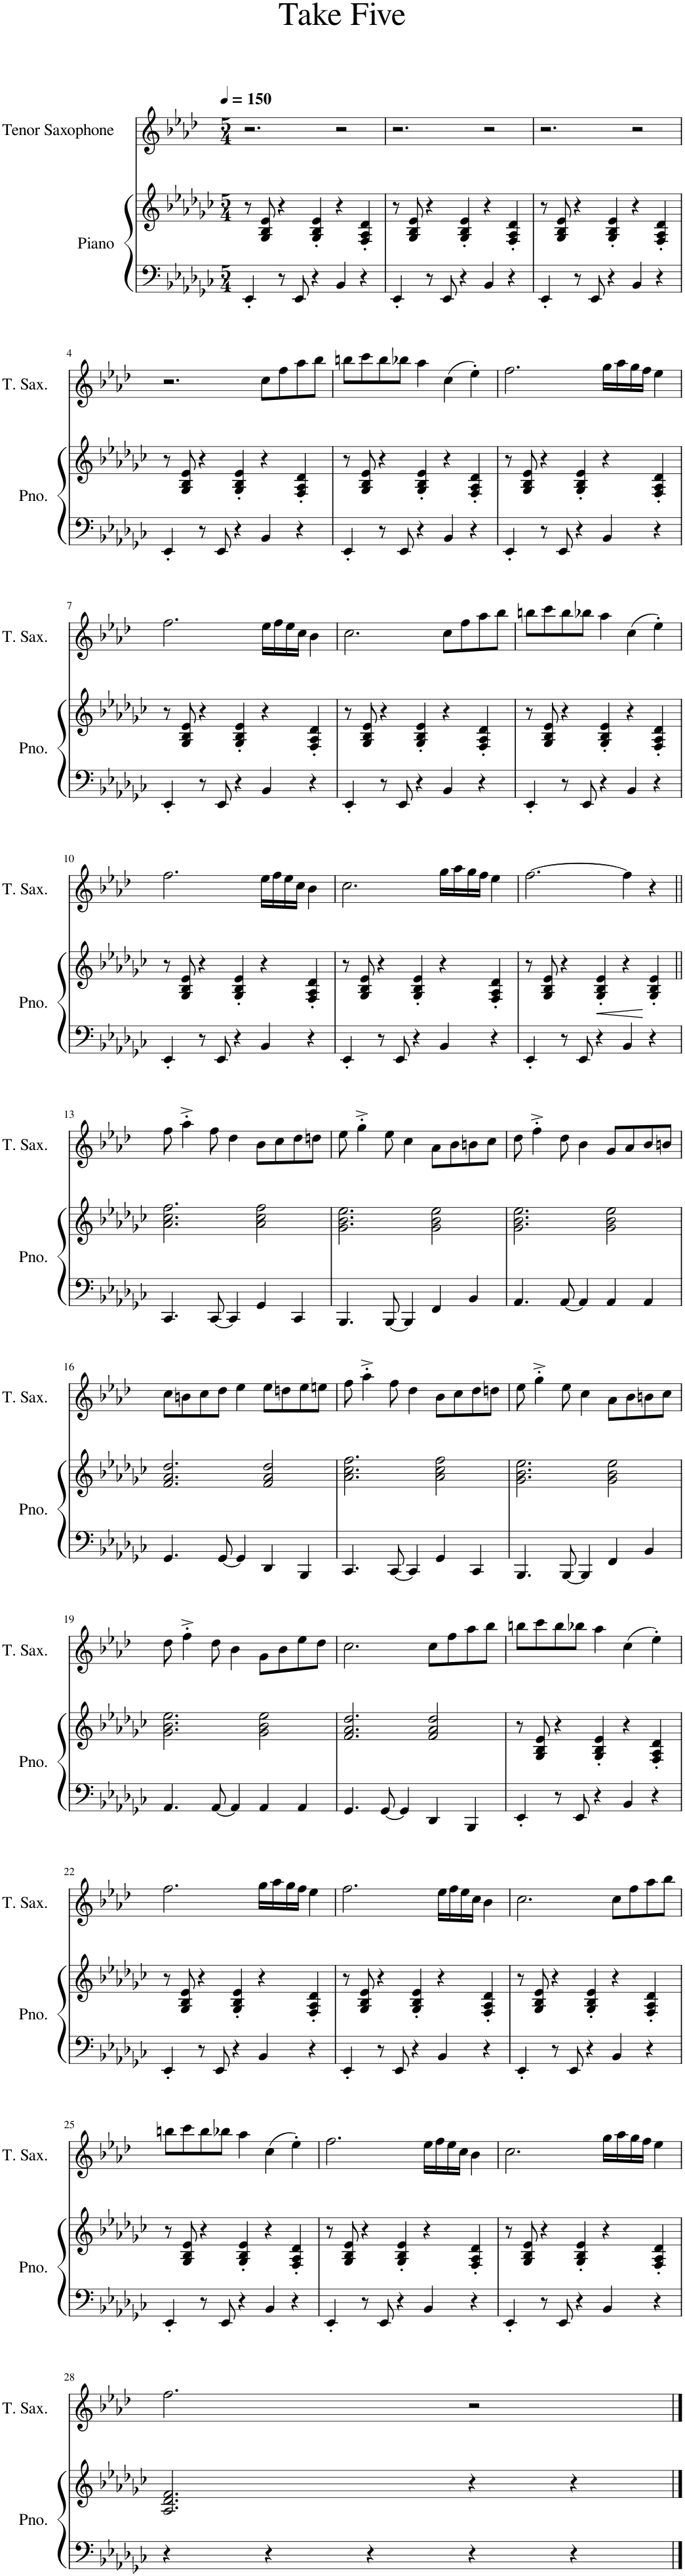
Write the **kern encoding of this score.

**kern	**kern	**dynam	**kern
*part2	*part2	*part2	*part1
*staff3	*staff2	*staff2/3	*staff1
*I"Piano	*	*	*I"Tenor Saxophone
*I'Pno.	*	*	*I'T. Sax.
*clefF4	*clefG2	*	*clefG2
*	*	*	*Trd8c14
*k[b-e-a-d-g-c-]	*k[b-e-a-d-g-c-]	*	*k[b-e-a-d-]
*M5/4	*M5/4	*	*M5/4
*MM150	*MM150	*	*MM150
=1	=1	=1	=1
4EE-'/	8r	.	2.r
.	8G-/ 8B-/ 8e-/	.	.
8r	4r	.	.
8EE-/	.	.	.
4r	4G-/' 4B-/' 4e-/'	.	.
4BB-/	4r	.	2r
4r	4F/' 4A-/' 4d-/'	.	.
=2	=2	=2	=2
4EE-'/	8r	.	2.r
.	8G-/ 8B-/ 8e-/	.	.
8r	4r	.	.
8EE-/	.	.	.
4r	4G-/' 4B-/' 4e-/'	.	.
4BB-/	4r	.	2r
4r	4F/' 4A-/' 4d-/'	.	.
=3	=3	=3	=3
4EE-'/	8r	.	2.r
.	8G-/ 8B-/ 8e-/	.	.
8r	4r	.	.
8EE-/	.	.	.
4r	4G-/' 4B-/' 4e-/'	.	.
4BB-/	4r	.	2r
4r	4F/' 4A-/' 4d-/'	.	.
!!LO:LB:g=z
=4	=4	=4	=4
4EE-'/	8r	.	2.r
.	8G-/ 8B-/ 8e-/	.	.
8r	4r	.	.
8EE-/	.	.	.
4r	4G-/' 4B-/' 4e-/'	.	.
4BB-/	4r	.	8cc\L
.	.	.	8ff\
4r	4F/' 4A-/' 4d-/'	.	8aa-\
.	.	.	8bb-\J
=5	=5	=5	=5
4EE-'/	8r	.	8bbn\L
.	8G-/ 8B-/ 8e-/	.	8ccc\
8r	4r	.	8bb\
8EE-/	.	.	8bb-X\J
4r	4G-/' 4B-/' 4e-/'	.	4aa-\
4BB-/	4r	.	(4cc\
4r	4F/' 4A-/' 4d-/'	.	4ee-'\)
=6	=6	=6	=6
4EE-'/	8r	.	2.ff\
.	8G-/ 8B-/ 8e-/	.	.
8r	4r	.	.
8EE-/	.	.	.
4r	4G-/' 4B-/' 4e-/'	.	.
4BB-/	4r	.	16gg\LL
.	.	.	16aa-\
.	.	.	16gg\
.	.	.	16ff\JJ
4r	4F/' 4A-/' 4d-/'	.	4ee-\
!!LO:LB:g=z
=7	=7	=7	=7
4EE-'/	8r	.	2.ff\
.	8G-/ 8B-/ 8e-/	.	.
8r	4r	.	.
8EE-/	.	.	.
4r	4G-/' 4B-/' 4e-/'	.	.
4BB-/	4r	.	16ee-\LL
.	.	.	16ff\
.	.	.	16ee-\
.	.	.	16cc\JJ
4r	4F/' 4A-/' 4d-/'	.	4b-\
=8	=8	=8	=8
4EE-'/	8r	.	2.cc\
.	8G-/ 8B-/ 8e-/	.	.
8r	4r	.	.
8EE-/	.	.	.
4r	4G-/' 4B-/' 4e-/'	.	.
4BB-/	4r	.	8cc\L
.	.	.	8ff\
4r	4F/' 4A-/' 4d-/'	.	8aa-\
.	.	.	8bb-\J
=9	=9	=9	=9
4EE-'/	8r	.	8bbn\L
.	8G-/ 8B-/ 8e-/	.	8ccc\
8r	4r	.	8bb\
8EE-/	.	.	8bb-X\J
4r	4G-/' 4B-/' 4e-/'	.	4aa-\
4BB-/	4r	.	(4cc\
4r	4F/' 4A-/' 4d-/'	.	4ee-'\)
!!LO:LB:g=z
=10	=10	=10	=10
4EE-'/	8r	.	2.ff\
.	8G-/ 8B-/ 8e-/	.	.
8r	4r	.	.
8EE-/	.	.	.
4r	4G-/' 4B-/' 4e-/'	.	.
4BB-/	4r	.	16ee-\LL
.	.	.	16ff\
.	.	.	16ee-\
.	.	.	16cc\JJ
4r	4F/' 4A-/' 4d-/'	.	4b-\
=11	=11	=11	=11
4EE-'/	8r	.	2.cc\
.	8G-/ 8B-/ 8e-/	.	.
8r	4r	.	.
8EE-/	.	.	.
4r	4G-/' 4B-/' 4e-/'	.	.
4BB-/	4r	.	16gg\LL
.	.	.	16aa-\
.	.	.	16gg\
.	.	.	16ff\JJ
4r	4F/' 4A-/' 4d-/'	.	4ee-\
=12	=12	=12	=12
4EE-'/	8r	.	[2.ff\
.	8G-/ 8B-/ 8e-/	.	.
8r	4r	.	.
8EE-/	.	.	.
!	!	!LO:HP:b	!
4r	4G-/' 4B-/' 4e-/'	<	.
4BB-/	4r	.	4ff\]
4r	4G-/' 4B-/' 4e-/'	[	4r
!!LO:LB:g=z
=13||	=13||	=13||	=13||
4.CC-/	2.a-\ 2.cc-\ 2.ff\	.	8ff\
.	.	.	4aa-'^\
[8CC-/	.	.	8ff\
4CC-/]	.	.	4dd-\
4GG-/	2a-\ 2cc-\ 2ff\	.	8b-\L
.	.	.	8cc\
4CC-/	.	.	8dd-\
.	.	.	8ddn\J
=14	=14	=14	=14
4.BBB-/	2.g-\ 2.b-\ 2.ee-\	.	8ee-\
.	.	.	4gg'^\
[8BBB-/	.	.	8ee-\
4BBB-/]	.	.	4cc\
4FF/	2g-\ 2b-\ 2ee-\	.	8a-\L
.	.	.	8b-\
4BB-/	.	.	8bn\
.	.	.	8cc\J
=15	=15	=15	=15
4.AA-/	2.g-\ 2.b-\ 2.ee-\	.	8dd-\
.	.	.	4ff'^\
[8AA-/	.	.	8dd-\
4AA-/]	.	.	4b-\
4AA-/	2g-\ 2b-\ 2ee-\	.	8g/L
.	.	.	8a-/
4AA-/	.	.	8b-/
.	.	.	8bn/J
!!LO:LB:g=z
=16	=16	=16	=16
4.GG-/	2.f/ 2.a-/ 2.dd-/	.	8cc\L
.	.	.	8bn\
.	.	.	8cc\
[8GG-/	.	.	8dd-\J
4GG-/]	.	.	4ee-\
4DD-/	2f/ 2a-/ 2dd-/	.	8ee-\L
.	.	.	8ddn\
4BBB-/	.	.	8ee-\
.	.	.	8een\J
=17	=17	=17	=17
4.CC-/	2.a-\ 2.cc-\ 2.ff\	.	8ff\
.	.	.	4aa-'^\
[8CC-/	.	.	8ff\
4CC-/]	.	.	4dd-\
4GG-/	2a-\ 2cc-\ 2ff\	.	8b-\L
.	.	.	8cc\
4CC-/	.	.	8dd-\
.	.	.	8ddn\J
=18	=18	=18	=18
4.BBB-/	2.g-\ 2.b-\ 2.ee-\	.	8ee-\
.	.	.	4gg'^\
[8BBB-/	.	.	8ee-\
4BBB-/]	.	.	4cc\
4FF/	2g-\ 2b-\ 2ee-\	.	8a-\L
.	.	.	8b-\
4BB-/	.	.	8bn\
.	.	.	8cc\J
!!LO:LB:g=z
=19	=19	=19	=19
4.AA-/	2.g-\ 2.b-\ 2.ee-\	.	8dd-\
.	.	.	4ff'^\
[8AA-/	.	.	8dd-\
4AA-/]	.	.	4b-\
4AA-/	2g-\ 2b-\ 2ee-\	.	8g\L
.	.	.	8b-\
4AA-/	.	.	8ee-\
.	.	.	8dd-\J
=20	=20	=20	=20
4.GG-/	2.f/ 2.a-/ 2.dd-/	.	2.cc\
[8GG-/	.	.	.
4GG-/]	.	.	.
4DD-/	2f/ 2a-/ 2dd-/	.	8cc\L
.	.	.	8ff\
4BBB-/	.	.	8aa-\
.	.	.	8bb-\J
=21	=21	=21	=21
4EE-'/	8r	.	8bbn\L
.	8G-/ 8B-/ 8e-/	.	8ccc\
8r	4r	.	8bb\
8EE-/	.	.	8bb-X\J
4r	4G-/' 4B-/' 4e-/'	.	4aa-\
4BB-/	4r	.	(4cc\
4r	4F/' 4A-/' 4d-/'	.	4ee-'\)
!!LO:LB:g=z
=22	=22	=22	=22
4EE-'/	8r	.	2.ff\
.	8G-/ 8B-/ 8e-/	.	.
8r	4r	.	.
8EE-/	.	.	.
4r	4G-/' 4B-/' 4e-/'	.	.
4BB-/	4r	.	16gg\LL
.	.	.	16aa-\
.	.	.	16gg\
.	.	.	16ff\JJ
4r	4F/' 4A-/' 4d-/'	.	4ee-\
=23	=23	=23	=23
4EE-'/	8r	.	2.ff\
.	8G-/ 8B-/ 8e-/	.	.
8r	4r	.	.
8EE-/	.	.	.
4r	4G-/' 4B-/' 4e-/'	.	.
4BB-/	4r	.	16ee-\LL
.	.	.	16ff\
.	.	.	16ee-\
.	.	.	16cc\JJ
4r	4F/' 4A-/' 4d-/'	.	4b-\
=24	=24	=24	=24
4EE-'/	8r	.	2.cc\
.	8G-/ 8B-/ 8e-/	.	.
8r	4r	.	.
8EE-/	.	.	.
4r	4G-/' 4B-/' 4e-/'	.	.
4BB-/	4r	.	8cc\L
.	.	.	8ff\
4r	4F/' 4A-/' 4d-/'	.	8aa-\
.	.	.	8bb-\J
!!LO:LB:g=z
=25	=25	=25	=25
4EE-'/	8r	.	8bbn\L
.	8G-/ 8B-/ 8e-/	.	8ccc\
8r	4r	.	8bb\
8EE-/	.	.	8bb-X\J
4r	4G-/' 4B-/' 4e-/'	.	4aa-\
4BB-/	4r	.	(4cc\
4r	4F/' 4A-/' 4d-/'	.	4ee-'\)
=26	=26	=26	=26
4EE-'/	8r	.	2.ff\
.	8G-/ 8B-/ 8e-/	.	.
8r	4r	.	.
8EE-/	.	.	.
4r	4G-/' 4B-/' 4e-/'	.	.
4BB-/	4r	.	16ee-\LL
.	.	.	16ff\
.	.	.	16ee-\
.	.	.	16cc\JJ
4r	4F/' 4A-/' 4d-/'	.	4b-\
=27	=27	=27	=27
4EE-'/	8r	.	2.cc\
.	8G-/ 8B-/ 8e-/	.	.
8r	4r	.	.
8EE-/	.	.	.
4r	4G-/' 4B-/' 4e-/'	.	.
4BB-/	4r	.	16gg\LL
.	.	.	16aa-\
.	.	.	16gg\
.	.	.	16ff\JJ
4r	4F/' 4A-/' 4d-/'	.	4ee-\
!!LO:LB:g=z
=28	=28	=28	=28
4r	2.A-/ 2.d-/ 2.f/	.	2.ff\
4r	.	.	.
4r	.	.	.
4r	4r	.	2r
4r	4r	.	.
==	==	==	==
*-	*-	*-	*-
